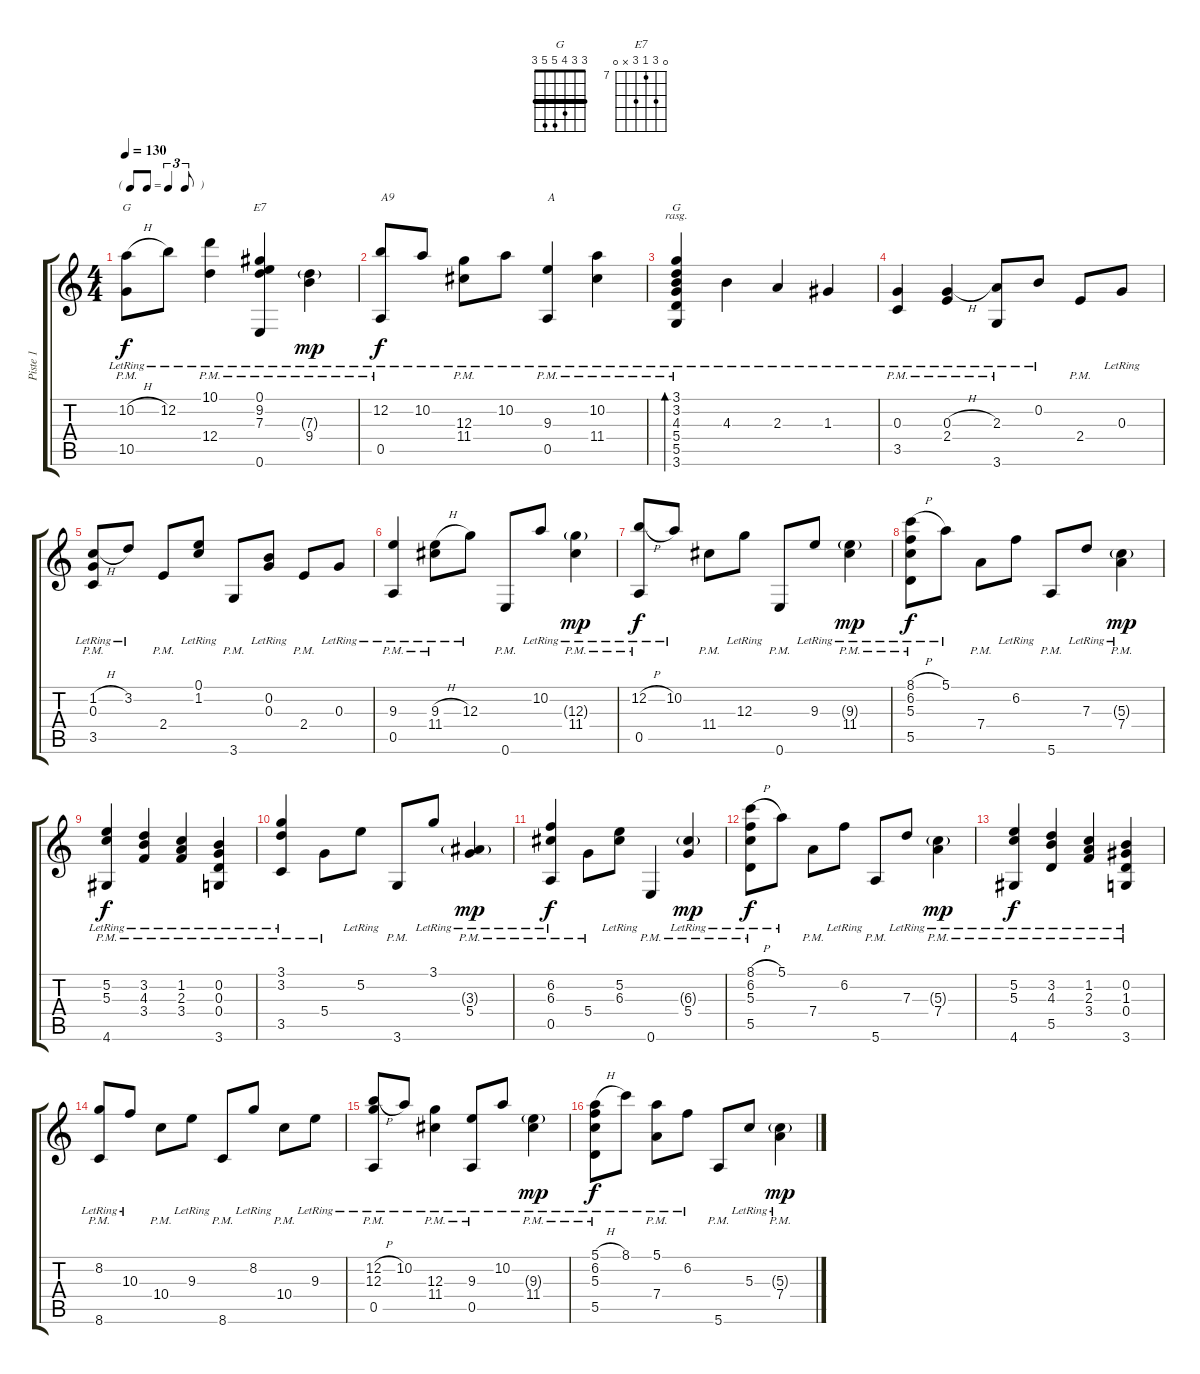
\track ("Piste 1" "Piste 1") {instrument acousticguitarnylon}
\staff {score tabs}
\tuning (E4 B3 G3 D3 A2 E2) {hide}
\chord ("G" 10 12 x 12 10 x) {firstfret 10 barre 10}
\chord ("E7" 0 9 7 9 x 0) {firstfret 7}
\chord ("G" 3 3 4 5 5 3) {barre 3}
\ts (4 4)
\tf triplet8th
\tempo 130
\clef g2
\ks c
(10.2{h lr} 10.5{pm}).8{ch "G" dy f} 12.2{lr}.8 (10.1{lr} 12.4{pm}).4 (0.1{lr} 9.2{lr} 7.3{lr} 0.6{pm}).4{ch "E7"} (7.3{g lr} 9.4{pm}).4{dy mp} |
(12.2{lr} 0.5{pm}).8{txt "A9" dy f} 10.2{lr}.8 (12.3{lr} 11.4{pm}).8 10.2{lr}.8 (9.3{lr} 0.5{pm}).4{txt "A"} (10.2{lr} 11.4{pm}).4 |
(3.1{lr} 3.2{lr} 4.3{lr} 5.4{pm} 5.5{pm} 3.6{pm}).4{bd 480 ch "G" rasg ii} 4.3{lr}.4 2.3{lr}.4 1.3{lr}.4 |
(0.3{lr} 3.5{pm}).4{instrument acousticguitarnylon} (0.3{h lr} 2.4{pm}).4 (2.3{lr} 3.6{pm}).8 0.2{lr}.8 2.4{pm}.8 0.3{lr}.8 |
(1.2{h lr} 0.3{lr} 3.5{pm}).8 3.2{lr}.8 2.4{pm}.8 (0.1{lr} 1.2{lr}).8 3.6{pm}.8 (0.2{lr} 0.3{lr}).8 2.4{pm}.8 0.3{lr}.8 |
(9.3{lr} 0.5{pm}).4 (9.3{h lr} 11.4{pm}).8 12.3{lr}.8 0.6{pm}.8 10.2{lr}.8 (12.3{g lr} 11.4{pm}).4{dy mp} |
(12.2{h lr} 0.5{pm}).8{dy f} 10.2{lr}.8 11.4{pm}.8 12.3{lr}.8 0.6{pm}.8 9.3{lr}.8 (9.3{g lr} 11.4{pm}).4{dy mp} |
(8.1{h lr} 6.2{lr} 5.3{lr} 5.5{pm}).8{dy f} 5.1{lr}.8 7.4{pm}.8 6.2{lr}.8 5.6{pm}.8 7.3{lr}.8 (5.3{g lr} 7.4{pm}).4{dy mp} |
(5.2{lr} 5.3{lr} 4.6{pm}).4{dy f} (3.2{lr} 4.3{lr} 3.4{pm}).4 (1.2{lr} 2.3{lr} 3.4{pm}).4 (0.2{lr} 0.3{lr} 0.4{pm} 3.6{pm}).4 |
(3.1{lr} 3.2{lr} 3.5{pm}).4 5.4{pm}.8 5.2{lr}.8 3.6{pm}.8 3.1{lr}.8 (3.3{g lr} 5.4{pm}).4{dy mp} |
(6.2{lr} 6.3{lr} 0.5{pm}).4{dy f} 5.4{pm}.8 (5.2{lr} 6.3{lr}).8 0.6{pm}.4 (6.3{g lr} 5.4{pm}).4{dy mp} |
(8.1{h lr} 6.2{lr} 5.3{lr} 5.5{pm}).8{dy f} 5.1{lr}.8 7.4{pm}.8 6.2{lr}.8 5.6{pm}.8 7.3{lr}.8 (5.3{g lr} 7.4{pm}).4{dy mp} |
(5.2{lr} 5.3{lr} 4.6{pm}).4{dy f} (3.2{lr} 4.3{lr} 5.5{pm}).4 (1.2{lr} 2.3{lr} 3.4{pm}).4 (0.2{lr} 1.3{lr} 0.4{pm} 3.6{pm}).4 |
(8.2{lr} 8.6{pm}).8 10.3{lr}.8 10.4{pm}.8 9.3{lr}.8 8.6{pm}.8 8.2{lr}.8 10.4{pm}.8 9.3{lr}.8 |
(12.2{h lr} 12.3{lr} 0.5{pm}).8 10.2{lr}.8 (12.3{lr} 11.4{pm}).4 (9.3{lr} 0.5{pm}).8 10.2{lr}.8 (9.3{g lr} 11.4{pm}).4{dy mp} |
(5.1{h lr} 6.2{lr} 5.3{lr} 5.5{pm}).8{dy f} 8.1{lr}.8 (5.1{lr} 7.4{pm}).8 6.2{lr}.8 5.6{pm}.8 5.3{lr}.8 (5.3{g lr} 7.4{pm}).4{dy mp}
